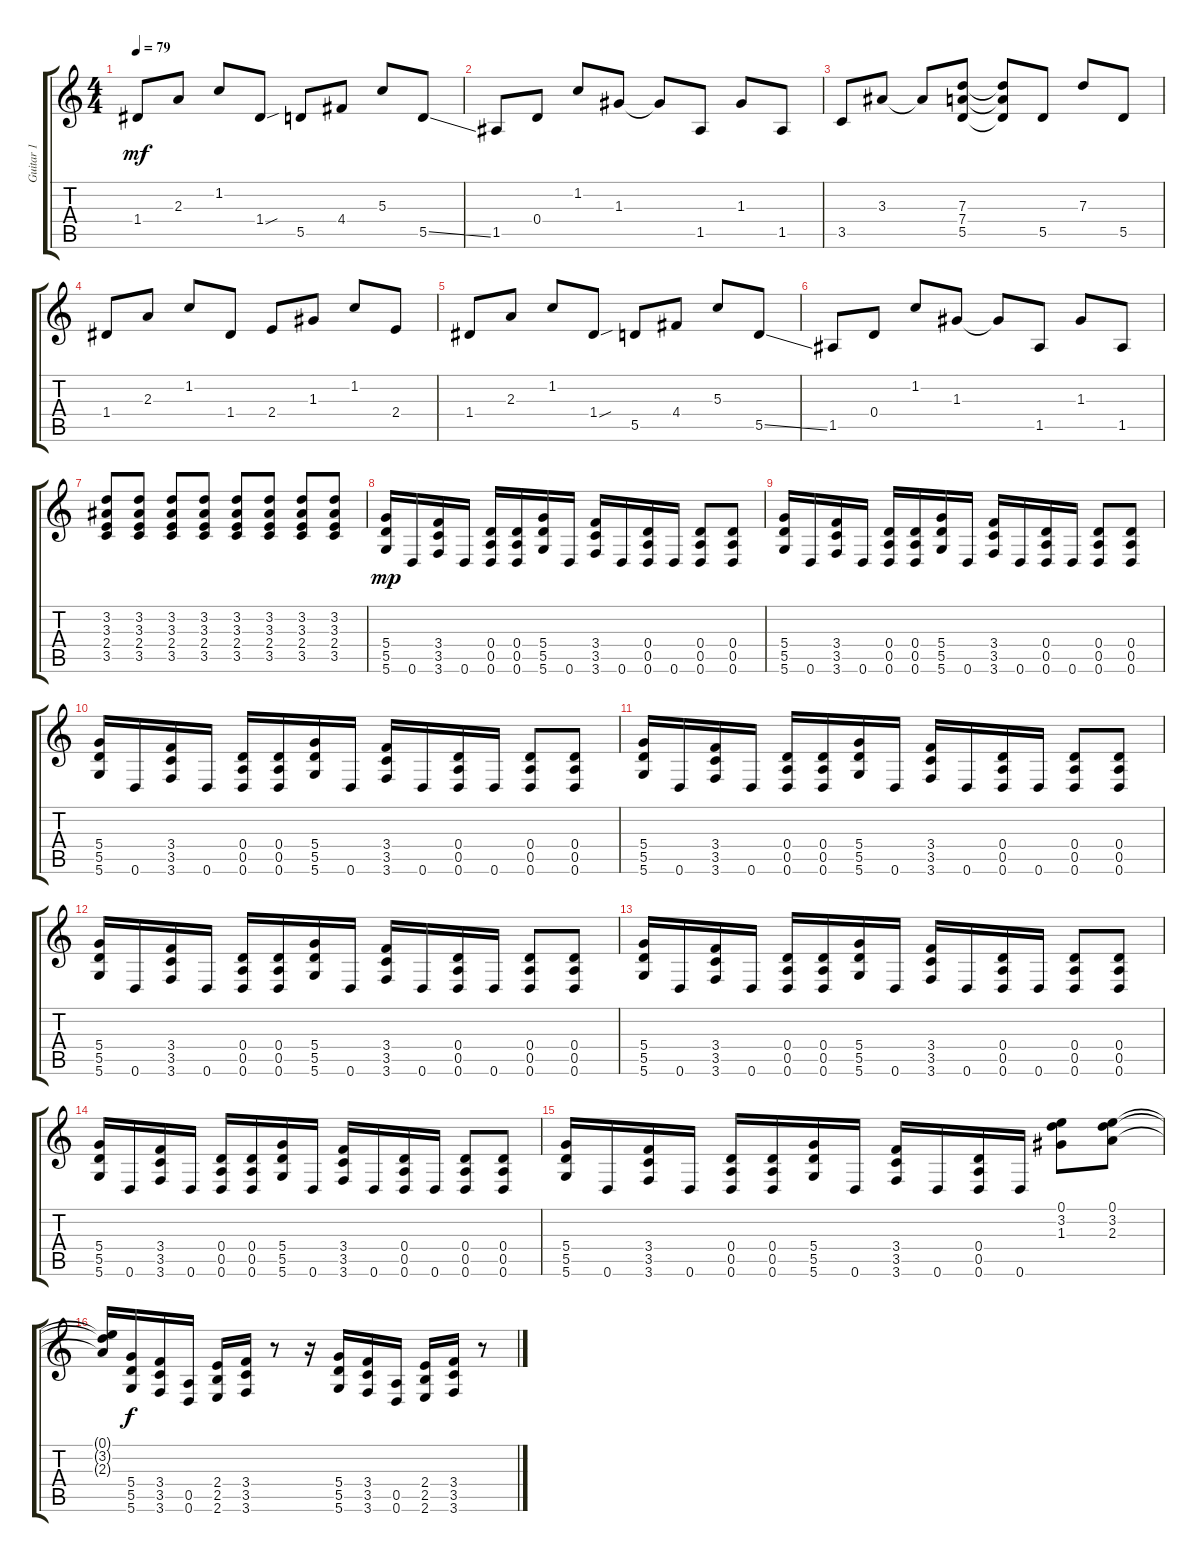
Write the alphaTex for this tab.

\track ("Guitar 1" "Guitar 1") {instrument distortionguitar}
\staff {score tabs}
\tuning (E4 B3 G3 D3 A2 D2) {hide}
\ts (4 4)
\tempo 79
\clef g2
\ks c
1.4.8{dy mf} 2.3.8 1.2.8 1.4{sou}.8 5.5.8 4.4.8 5.3.8 5.5{ss}.8 |
1.5.8 0.4.8 1.2.8 1.3.8 1.3{t}.8 1.5.8 1.3.8 1.5.8 |
3.5.8 3.3.8 3.3{t}.8 (7.3 7.4 5.5).8 (7.3{t} 7.4{t} 5.5{t}).8 5.5.8 7.3.8 5.5.8 |
1.4.8 2.3.8 1.2.8 1.4.8 2.4.8 1.3.8 1.2.8 2.4.8 |
1.4.8 2.3.8 1.2.8 1.4{sou}.8 5.5.8 4.4.8 5.3.8 5.5{ss}.8 |
1.5.8 0.4.8 1.2.8 1.3.8 1.3{t}.8 1.5.8 1.3.8 1.5.8 |
(3.2 3.3 2.4 3.5).8 (3.2 3.3 2.4 3.5).8 (3.2 3.3 2.4 3.5).8 (3.2 3.3 2.4 3.5).8 (3.2 3.3 2.4 3.5).8 (3.2 3.3 2.4 3.5).8 (3.2 3.3 2.4 3.5).8 (3.2 3.3 2.4 3.5).8 |
(5.4 5.5 5.6).16{dy mp} 0.6.16 (3.4 3.5 3.6).16 0.6.16 (0.4 0.5 0.6).16 (0.4 0.5 0.6).16 (5.4 5.5 5.6).16 0.6.16 (3.4 3.5 3.6).16 0.6.16 (0.4 0.5 0.6).16 0.6.16 (0.4 0.5 0.6).8 (0.4 0.5 0.6).8 |
(5.4 5.5 5.6).16 0.6.16 (3.4 3.5 3.6).16 0.6.16 (0.4 0.5 0.6).16 (0.4 0.5 0.6).16 (5.4 5.5 5.6).16 0.6.16 (3.4 3.5 3.6).16 0.6.16 (0.4 0.5 0.6).16 0.6.16 (0.4 0.5 0.6).8 (0.4 0.5 0.6).8 |
(5.4 5.5 5.6).16 0.6.16 (3.4 3.5 3.6).16 0.6.16 (0.4 0.5 0.6).16 (0.4 0.5 0.6).16 (5.4 5.5 5.6).16 0.6.16 (3.4 3.5 3.6).16 0.6.16 (0.4 0.5 0.6).16 0.6.16 (0.4 0.5 0.6).8 (0.4 0.5 0.6).8 |
(5.4 5.5 5.6).16 0.6.16 (3.4 3.5 3.6).16 0.6.16 (0.4 0.5 0.6).16 (0.4 0.5 0.6).16 (5.4 5.5 5.6).16 0.6.16 (3.4 3.5 3.6).16 0.6.16 (0.4 0.5 0.6).16 0.6.16 (0.4 0.5 0.6).8 (0.4 0.5 0.6).8 |
(5.4 5.5 5.6).16 0.6.16 (3.4 3.5 3.6).16 0.6.16 (0.4 0.5 0.6).16 (0.4 0.5 0.6).16 (5.4 5.5 5.6).16 0.6.16 (3.4 3.5 3.6).16 0.6.16 (0.4 0.5 0.6).16 0.6.16 (0.4 0.5 0.6).8 (0.4 0.5 0.6).8 |
(5.4 5.5 5.6).16 0.6.16 (3.4 3.5 3.6).16 0.6.16 (0.4 0.5 0.6).16 (0.4 0.5 0.6).16 (5.4 5.5 5.6).16 0.6.16 (3.4 3.5 3.6).16 0.6.16 (0.4 0.5 0.6).16 0.6.16 (0.4 0.5 0.6).8 (0.4 0.5 0.6).8 |
(5.4 5.5 5.6).16 0.6.16 (3.4 3.5 3.6).16 0.6.16 (0.4 0.5 0.6).16 (0.4 0.5 0.6).16 (5.4 5.5 5.6).16 0.6.16 (3.4 3.5 3.6).16 0.6.16 (0.4 0.5 0.6).16 0.6.16 (0.4 0.5 0.6).8 (0.4 0.5 0.6).8 |
(5.4 5.5 5.6).16 0.6.16 (3.4 3.5 3.6).16 0.6.16 (0.4 0.5 0.6).16 (0.4 0.5 0.6).16 (5.4 5.5 5.6).16 0.6.16 (3.4 3.5 3.6).16 0.6.16 (0.4 0.5 0.6).16 0.6.16 (0.1 3.2 1.3).8 (0.1 3.2 2.3).8 |
(0.1{t} 3.2{t} 2.3{t}).16 (5.4 5.5 5.6).16{dy f} (3.4 3.5 3.6).16 (0.5 0.6).16 (2.4 2.5 2.6).16 (3.4 3.5 3.6).16 r.8 r.16 (5.4 5.5 5.6).16 (3.4 3.5 3.6).16 (0.5 0.6).16 (2.4 2.5 2.6).16 (3.4 3.5 3.6).16 r.8
